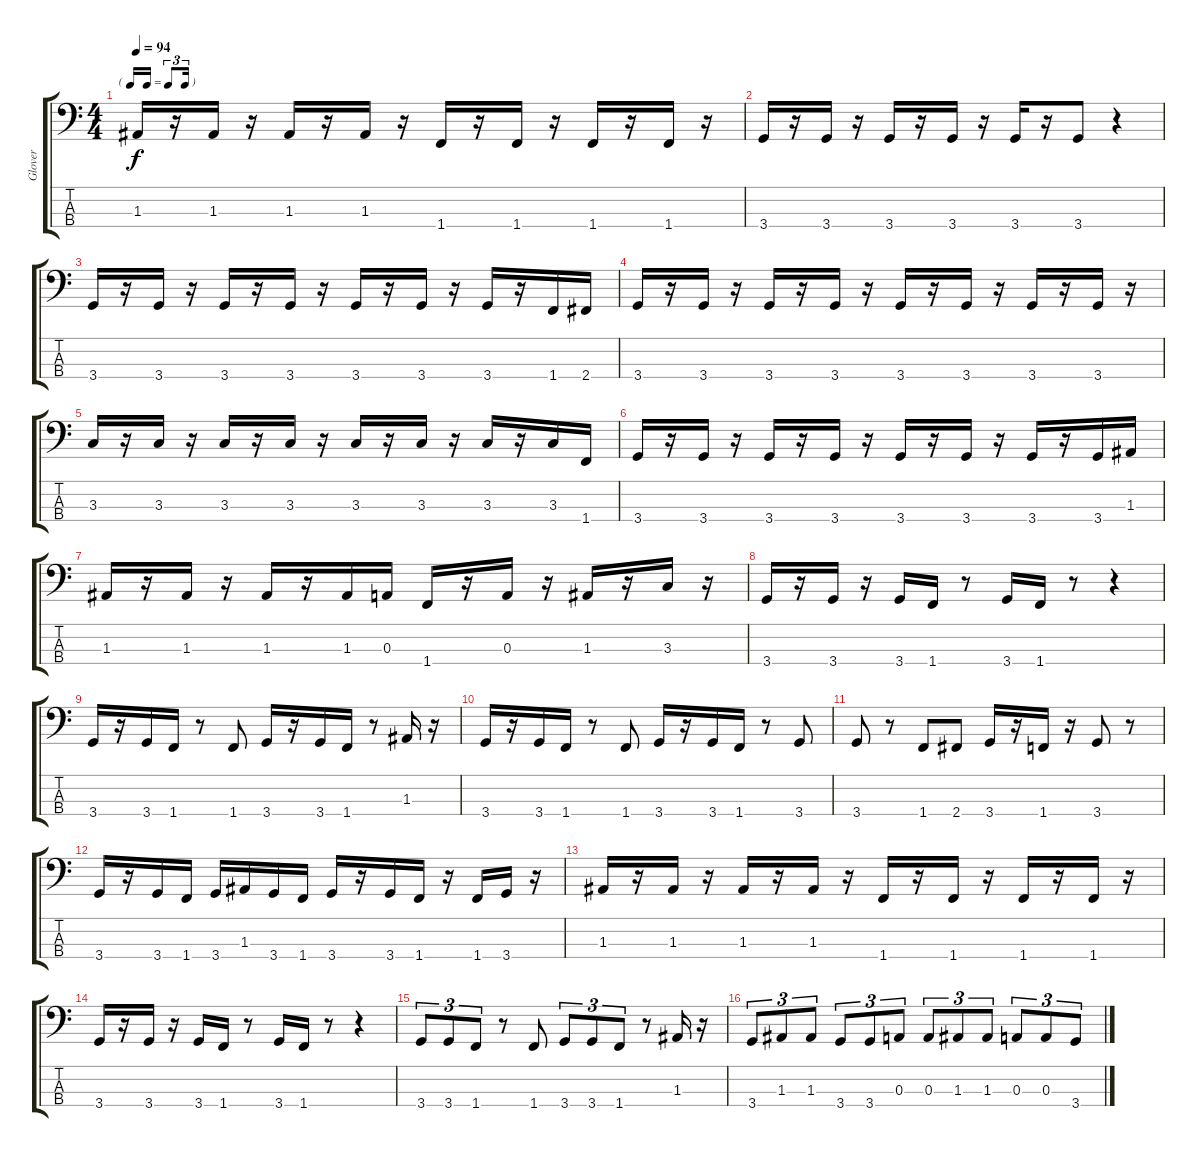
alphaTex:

\track ("Glover" "Glover") {instrument electricbassfinger}
\staff {score tabs}
\tuning (G2 D2 A1 E1) {hide}
\ts (4 4)
\tf triplet16th
\tempo 94
\clef f4
\ks c
1.3.16{dy f} r.16 1.3.16 r.16 1.3.16 r.16 1.3.16 r.16 1.4.16 r.16 1.4.16 r.16 1.4.16 r.16 1.4.16 r.16 |
3.4.16 r.16 3.4.16 r.16 3.4.16 r.16 3.4.16 r.16 3.4.16 r.16 3.4.8 r.4 |
3.4.16 r.16 3.4.16 r.16 3.4.16 r.16 3.4.16 r.16 3.4.16 r.16 3.4.16 r.16 3.4.16 r.16 1.4.16 2.4.16 |
3.4.16 r.16 3.4.16 r.16 3.4.16 r.16 3.4.16 r.16 3.4.16 r.16 3.4.16 r.16 3.4.16 r.16 3.4.16 r.16 |
3.3.16 r.16 3.3.16 r.16 3.3.16 r.16 3.3.16 r.16 3.3.16 r.16 3.3.16 r.16 3.3.16 r.16 3.3.16 1.4.16 |
3.4.16 r.16 3.4.16 r.16 3.4.16 r.16 3.4.16 r.16 3.4.16 r.16 3.4.16 r.16 3.4.16 r.16 3.4.16 1.3.16 |
1.3.16 r.16 1.3.16 r.16 1.3.16 r.16 1.3.16 0.3.16 1.4.16 r.16 0.3.16 r.16 1.3.16 r.16 3.3.16 r.16 |
3.4.16 r.16 3.4.16 r.16 3.4.16 1.4.16 r.8 3.4.16 1.4.16 r.8 r.4 |
3.4.16 r.16 3.4.16 1.4.16 r.8 1.4.8 3.4.16 r.16 3.4.16 1.4.16 r.8 1.3.16 r.16 |
3.4.16 r.16 3.4.16 1.4.16 r.8 1.4.8 3.4.16 r.16 3.4.16 1.4.16 r.8 3.4.8 |
3.4.8 r.8 1.4.8 2.4.8 3.4.16 r.16 1.4.16 r.16 3.4.8 r.8 |
3.4.16 r.16 3.4.16 1.4.16 3.4.16 1.3.16 3.4.16 1.4.16 3.4.16 r.16 3.4.16 1.4.16 r.16 1.4.16 3.4.16 r.16 |
1.3.16 r.16 1.3.16 r.16 1.3.16 r.16 1.3.16 r.16 1.4.16 r.16 1.4.16 r.16 1.4.16 r.16 1.4.16 r.16 |
3.4.16 r.16 3.4.16 r.16 3.4.16 1.4.16 r.8 3.4.16 1.4.16 r.8 r.4 |
3.4.8{tu (3 2)} 3.4.8{tu (3 2)} 1.4.8{tu (3 2)} r.8 1.4.8 3.4.8{tu (3 2)} 3.4.8{tu (3 2)} 1.4.8{tu (3 2)} r.8 1.3.16 r.16 |
3.4.8{tu (3 2)} 1.3.8{tu (3 2)} 1.3.8{tu (3 2)} 3.4.8{tu (3 2)} 3.4.8{tu (3 2)} 0.3.8{tu (3 2)} 0.3.8{tu (3 2)} 1.3.8{tu (3 2)} 1.3.8{tu (3 2)} 0.3.8{tu (3 2)} 0.3.8{tu (3 2)} 3.4.8{tu (3 2)}
